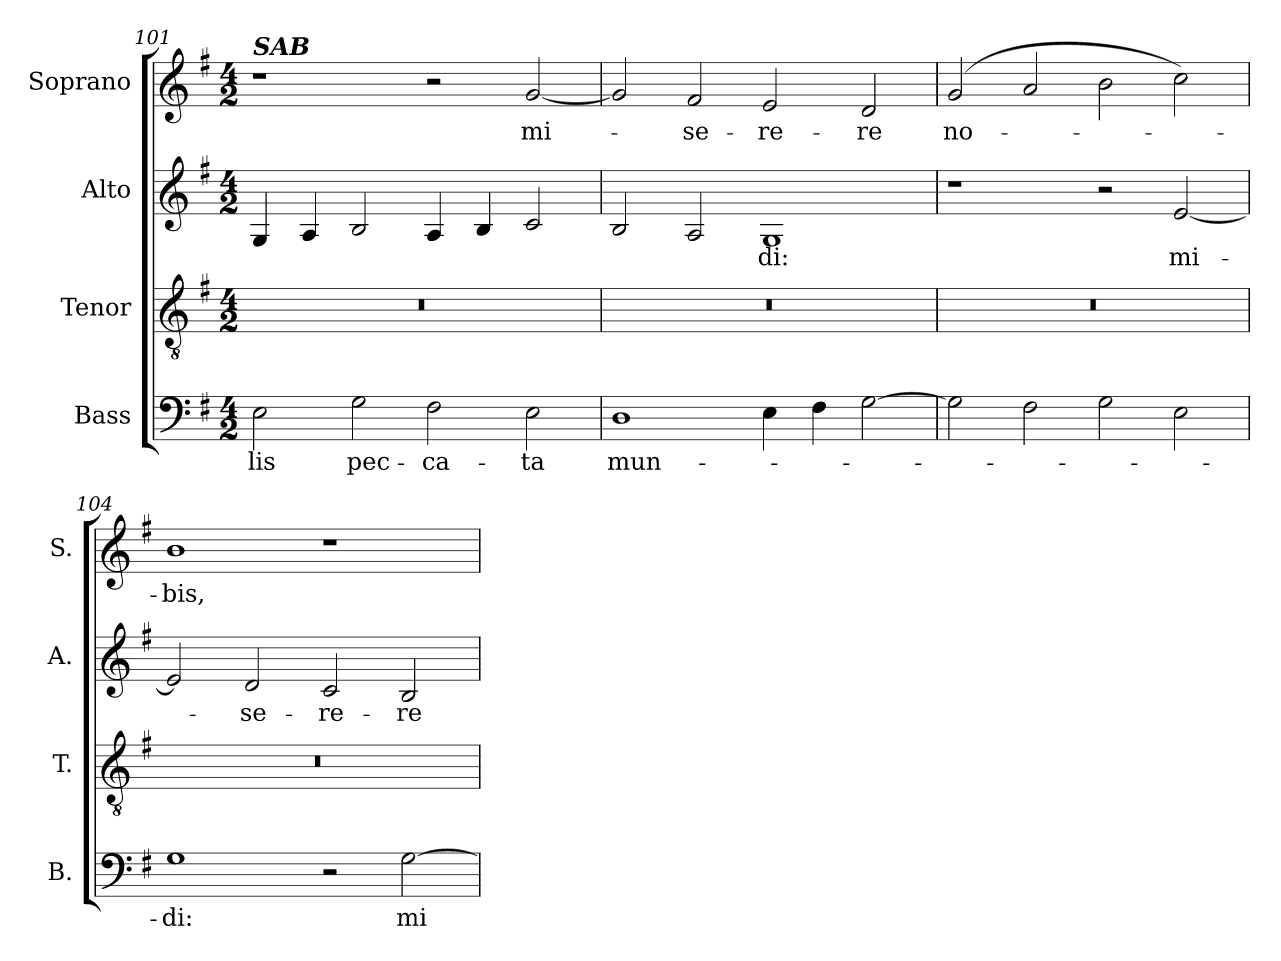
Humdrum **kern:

**kern	**text	**kern	**kern	**text	**kern	**text
*part4	*part4	*part3	*part2	*part2	*part1	*part1
*staff4	*staff4	*staff3	*staff2	*staff2	*staff1	*staff1
*I"Bass	*	*I"Tenor	*I"Alto	*	*I"Soprano	*
*I'B.	*	*I'T.	*I'A.	*	*I'S.	*
!!LO:LB:g=z
*clefF4	*	*clefGv2	*clefG2	*	*clefG2	*
*	*	*ITrd7c12	*	*	*	*
*k[f#]	*	*k[f#]	*k[f#]	*	*k[f#]	*
*G:	*	*G:	*G:	*	*G:	*
*M4/2	*	*M4/2	*M4/2	*	*M4/2	*
=101	=101	=101	=101	=101	=101	=101
!	!	!	!	!	!LO:TX:a:Bi:t=SAB	!
!	!LO:LY:b:color=#000000	!LO:N:vis=1	!	!	!	!
2Ei\	-lis	0r	4Gi/	.	1r	.
.	.	.	4Ai/	.	.	.
!	!LO:LY:b:color=#000000	!	!	!	!	!
2Gi\	pec-	.	2Bi/	.	.	.
!	!LO:LY:b:color=#000000	!	!	!	!	!
2F#i\	-ca-	.	4Ai/	.	2r	.
.	.	.	4Bi/	.	.	.
!	!LO:LY:b:color=#000000	!	!	!	!	!
!	!	!	!	!	!	!LO:LY:b:color=#000000
2Ei\	-ta	.	2ci/	.	[2gi/	mi-
=102	=102	=102	=102	=102	=102	=102
!	!LO:LY:b:color=#000000	!LO:N:vis=1	!	!	!	!
1Di	mun-	0r	2Bi/	.	2gi/]	.
!	!	!	!	!	!	!LO:LY:b:color=#000000
.	.	.	2Ai/	.	2f#i/	-se-
!	!	!	!	!LO:LY:b:color=#000000	!	!
!	!	!	!	!	!	!LO:LY:b:color=#000000
4Ei\	.	.	1Gi	-di:	2ei/	-re-
4F#i\	.	.	.	.	.	.
!	!	!	!	!	!	!LO:LY:b:color=#000000
[2Gi\	.	.	.	.	2di/	-re
=103	=103	=103	=103	=103	=103	=103
!	!	!LO:N:vis=1	!	!	!	!
!	!	!	!	!	!	!LO:LY:b:color=#000000
2Gi\]	.	0r	1r	.	(2gi/	no-
2F#i\	.	.	.	.	2ai/	.
2Gi\	.	.	2r	.	2bi\	.
!	!	!	!	!LO:LY:b:color=#000000	!	!
2Ei\	.	.	[2ei/	mi-	2cci\)	.
=104	=104	=104	=104	=104	=104	=104
!	!LO:LY:b:color=#000000	!LO:N:vis=1	!	!	!	!
!	!	!	!	!	!	!LO:LY:b:color=#000000
1Gi	-di:	0r	2ei/]	.	1bi	-bis,
!	!	!	!	!LO:LY:b:color=#000000	!	!
.	.	.	2di/	-se-	.	.
!	!	!	!	!LO:LY:b:color=#000000	!	!
2r	.	.	2ci/	-re-	1r	.
!	!LO:LY:b:color=#000000	!	!	!	!	!
!	!	!	!	!LO:LY:b:color=#000000	!	!
[2Gi\	mi-	.	2Bi/	-re	.	.
=	=	=	=	=	=	=
*-	*-	*-	*-	*-	*-	*-
